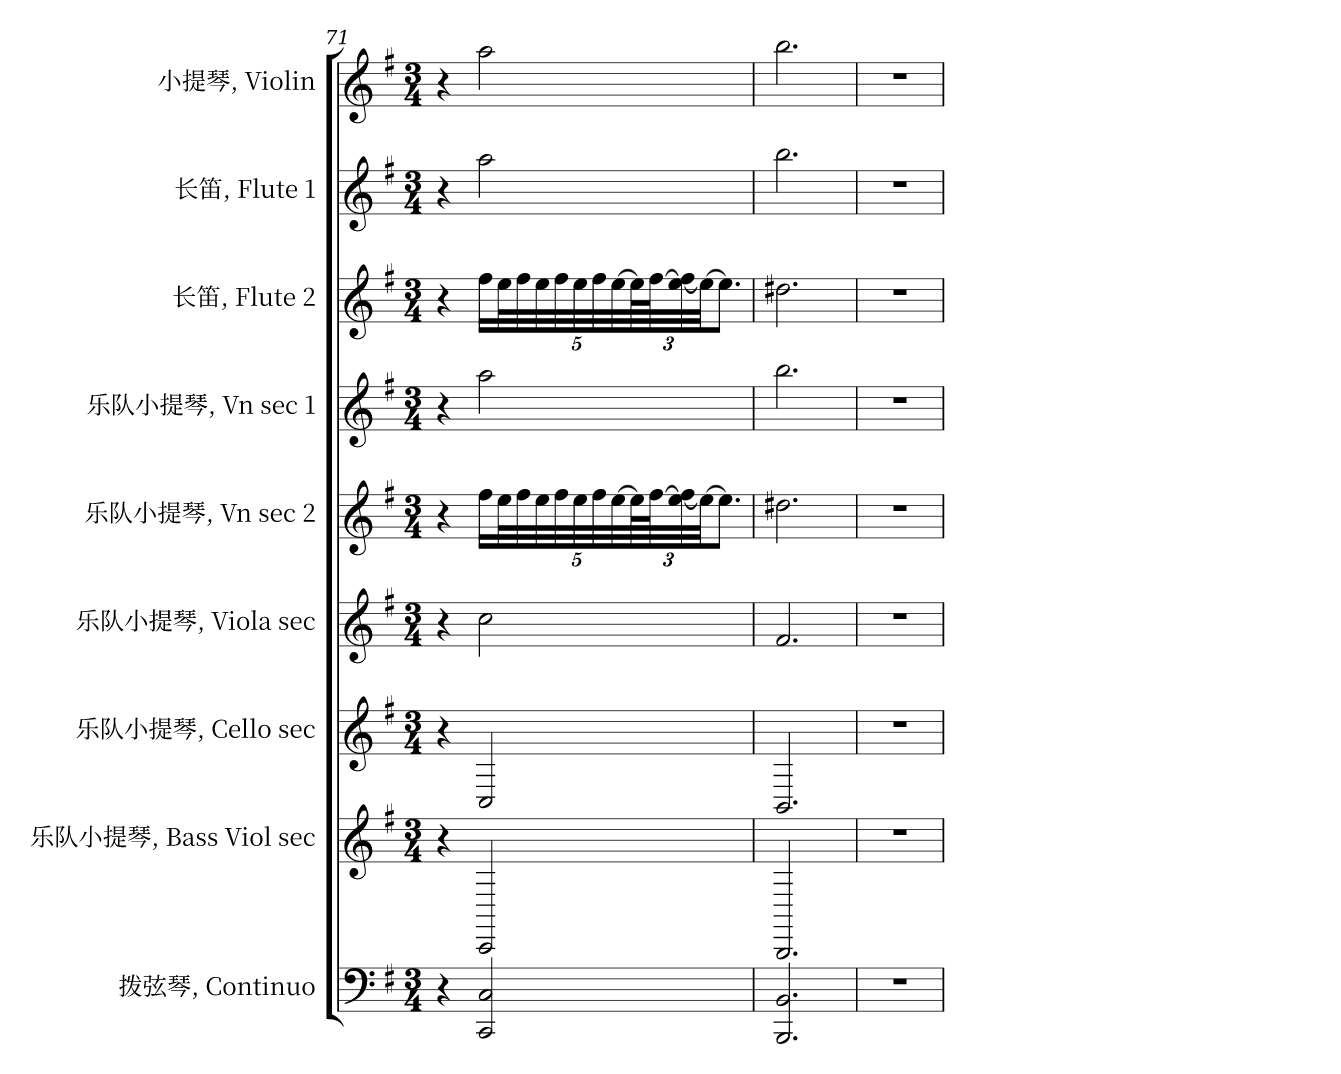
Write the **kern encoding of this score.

**kern	**kern	**kern	**kern	**kern	**kern	**kern	**kern	**kern
*part9	*part8	*part7	*part6	*part5	*part4	*part3	*part2	*part1
*staff9	*staff8	*staff7	*staff6	*staff5	*staff4	*staff3	*staff2	*staff1
*I"拨弦琴, Continuo	*I"乐队小提琴, Bass Viol sec	*I"乐队小提琴, Cello sec	*I"乐队小提琴, Viola sec	*I"乐队小提琴, Vn sec 2	*I"乐队小提琴, Vn sec 1	*I"长笛, Flute 2	*I"长笛, Flute 1	*I"小提琴, Violin
*	*	*	*	*	*	*I'Fl.	*I'Fl.	*I'Vln.
*clefF4	*clefG2	*clefG2	*clefG2	*clefG2	*clefG2	*clefG2	*clefG2	*clefG2
*k[f#]	*k[f#]	*k[f#]	*k[f#]	*k[f#]	*k[f#]	*k[f#]	*k[f#]	*k[f#]
*M3/4	*M3/4	*M3/4	*M3/4	*M3/4	*M3/4	*M3/4	*M3/4	*M3/4
*MM20	*MM20	*MM20	*MM20	*MM20	*MM20	*MM20	*MM20	*MM20
=71	=71	=71	=71	=71	=71	=71	=71	=71
4r	4r	4r	4r	4r	4r	4r	4r	4r
*	*	*	*	*	*	*	*	*MM61
2CC/ 2C/	2CC/	2C/	2cc\	16ff#\LL	2aa\	16ff#\LL	2aa\	2aa\
.	.	.	.	32ee\L	.	32ee\L	.	.
.	.	.	.	32ff#\	.	32ff#\	.	.
*	*	*	*	*Xbrackettup	*	*Xbrackettup	*	*
.	.	.	.	40ee\	.	40ee\	.	.
.	.	.	.	40ff#\	.	40ff#\	.	.
.	.	.	.	40ee\	.	40ee\	.	.
.	.	.	.	40ff#\	.	40ff#\	.	.
.	.	.	.	[40ee\	.	[40ee\	.	.
.	.	.	.	96ee\L]	.	96ee\L]	.	.
.	.	.	.	[96ff#\J	.	[96ff#\J	.	.
.	.	.	.	[48ee\ 48ff#\]	.	[48ee\ 48ff#\]	.	.
.	.	.	.	48ee\JJ_	.	48ee\JJ_	.	.
.	.	.	.	8.ee\J]	.	8.ee\J]	.	.
=72	=72	=72	=72	=72	=72	=72	=72	=72
2.BBB/ 2.BB/	2.BBB/	2.BB/	2.f#/	2.dd#X\	2.bb\	2.dd#X\	2.bb\	2.bb\
=73	=73	=73	=73	=73	=73	=73	=73	=73
2.r	2.r	2.r	2.r	2.r	2.r	2.r	2.r	2.r
=	=	=	=	=	=	=	=	=
*-	*-	*-	*-	*-	*-	*-	*-	*-
